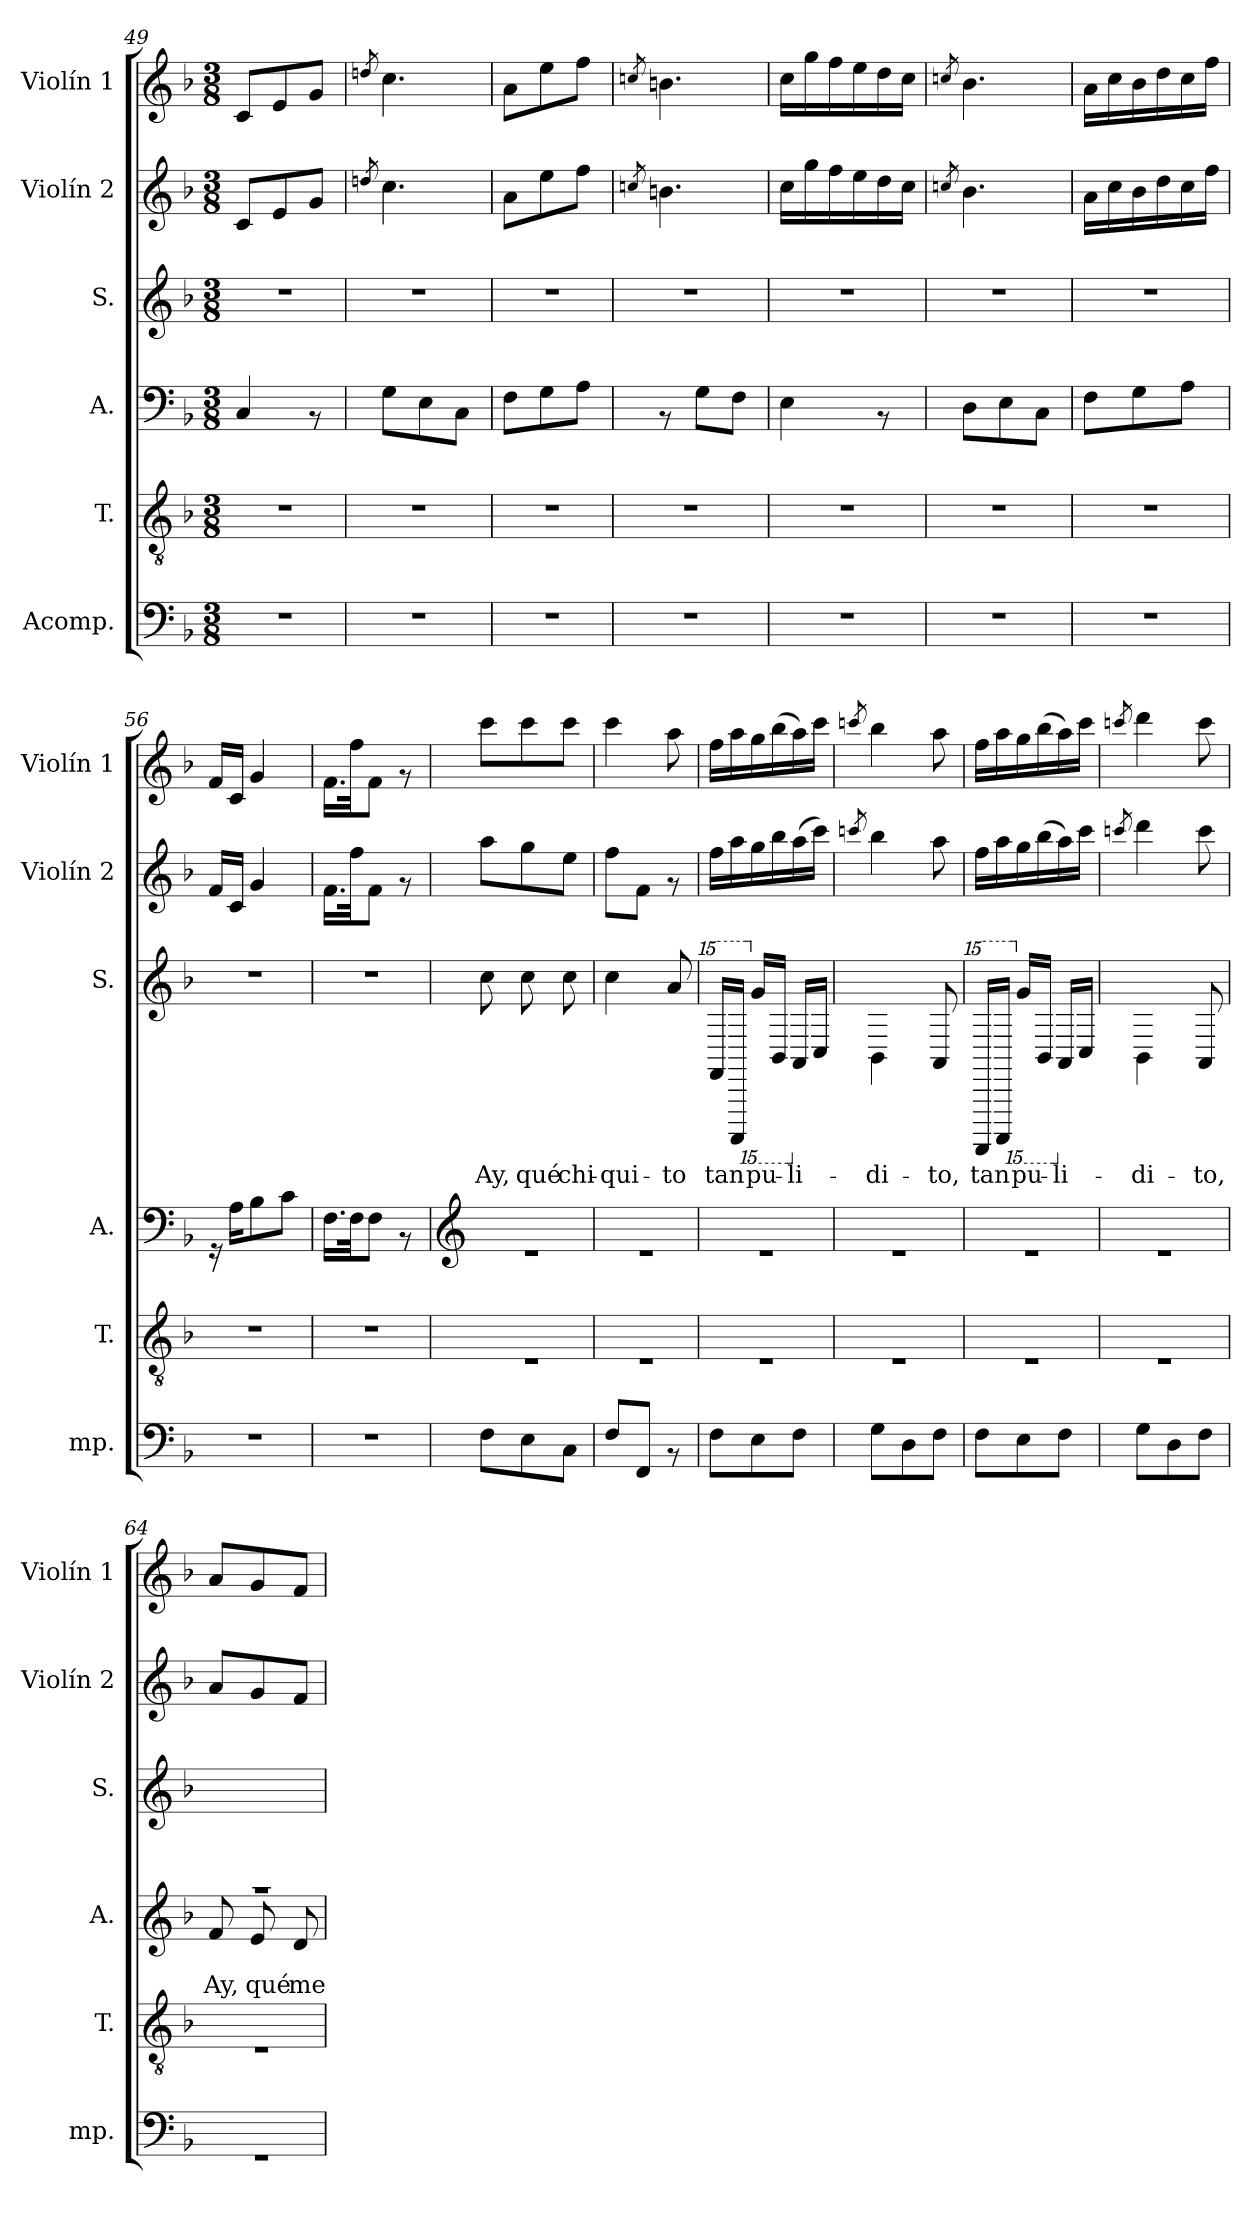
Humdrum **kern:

**kern	**kern	**kern	**text	**text	**kern	**text	**kern	**kern
*part6	*part5	*part4	*part4	*part4	*part3	*part3	*part2	*part1
*staff6	*staff5	*staff4	*staff4	*staff4	*staff3	*staff3	*staff2	*staff1
*I"Acomp.	*I"T.	*I"A.	*	*	*I"S.	*	*I"Violín 2	*I"Violín 1
*I'mp.	*I'T.	*I'A.	*	*	*I'S.	*	*I'Violín 2	*I'Violín 1
*clefF4	*clefGv2	*clefF4	*	*	*clefG2	*	*clefG2	*clefG2
*k[b-]	*k[b-]	*k[b-]	*	*	*k[b-]	*	*k[b-]	*k[b-]
*F:	*F:	*F:	*	*	*F:	*	*F:	*F:
*M3/8	*M3/8	*M3/8	*	*	*M3/8	*	*M3/8	*M3/8
=49	=49	=49	=49	=49	=49	=49	=49	=49
4.r	4.r	4C/	.	.	4.r	.	8c/L	8c/L
.	.	.	.	.	.	.	8e/	8e/
.	.	8rAA	.	.	.	.	8g/J	8g/J
=50	=50	=50	=50	=50	=50	=50	=50	=50
.	.	.	.	.	.	.	8qddn/	8qddn/
4.r	4.r	8G\L	.	.	4.r	.	4.cc\	4.cc\
.	.	8E\	.	.	.	.	.	.
.	.	8C\J	.	.	.	.	.	.
=51	=51	=51	=51	=51	=51	=51	=51	=51
4.r	4.r	8F\L	.	.	4.r	.	8a\L	8a\L
.	.	8G\	.	.	.	.	8ee\	8ee\
.	.	8A\J	.	.	.	.	8ff\J	8ff\J
!!LO:PB:g=z
=52	=52	=52	=52	=52	=52	=52	=52	=52
.	.	.	.	.	.	.	8qccn/	8qccn/
4.r	4.r	8rAA	.	.	4.r	.	4.bn\	4.bn\
.	.	8G\L	.	.	.	.	.	.
.	.	8F\J	.	.	.	.	.	.
=53	=53	=53	=53	=53	=53	=53	=53	=53
4.r	4.r	4E\	.	.	4.r	.	16cc\LL	16cc\LL
.	.	.	.	.	.	.	16gg\	16gg\
.	.	.	.	.	.	.	16ff\	16ff\
.	.	.	.	.	.	.	16ee\	16ee\
.	.	8rAA	.	.	.	.	16dd\	16dd\
.	.	.	.	.	.	.	16cc\JJ	16cc\JJ
=54	=54	=54	=54	=54	=54	=54	=54	=54
.	.	.	.	.	.	.	8qccn/	8qccn/
4.r	4.r	8D\L	.	.	4.r	.	4.b-\	4.b-\
.	.	8E\	.	.	.	.	.	.
.	.	8C\J	.	.	.	.	.	.
=55	=55	=55	=55	=55	=55	=55	=55	=55
4.r	4.r	8F\L	.	.	4.r	.	16a\LL	16a\LL
.	.	.	.	.	.	.	16cc\	16cc\
.	.	8G\	.	.	.	.	16b-\	16b-\
.	.	.	.	.	.	.	16dd\	16dd\
.	.	8A\J	.	.	.	.	16cc\	16cc\
.	.	.	.	.	.	.	16ff\JJ	16ff\JJ
=56	=56	=56	=56	=56	=56	=56	=56	=56
4.r	4.r	16rGG	.	.	4.r	.	16f/LL	16f/LL
.	.	16A\KL	.	.	.	.	16c/JJ	16c/JJ
.	.	8B-\	.	.	.	.	4g/	4g/
.	.	8c\J	.	.	.	.	.	.
=57	=57	=57	=57	=57	=57	=57	=57	=57
4.r	4.r	16.F\LL	.	.	4.r	.	16.f\LL	16.f\LL
.	.	32F\Jk	.	.	.	.	32ff\Jk	32ff\Jk
.	.	8F\J	.	.	.	.	8f\J	8f\J
.	.	8rAA	.	.	.	.	8rf	8rf
!!LO:PB:g=z
=58	=58	=58	=58	=58	=58	=58	=58	=58
*	*	*clefG2	*	*	*	*	*	*
!	!	!	!	!	!	!LO:LY:b	!	!
8F\L	4.rE	4.re	.	.	8cc\	Ay,	8aa\L	8ccc\L
!	!	!	!	!	!	!LO:LY:b	!	!
8E\	.	.	.	.	8cc\	qué	8gg\	8ccc\
!	!	!	!	!	!	!LO:LY:b	!	!
8C\J	.	.	.	.	8cc\	chi-	8ee\J	8ccc\J
=59	=59	=59	=59	=59	=59	=59	=59	=59
!	!	!	!	!	!	!LO:LY:b	!	!
8F/L	4.rE	4.re	.	.	4cc\	-qui-	8ff\L	4ccc\
8FF/J	.	.	.	.	.	.	8f\J	.
!	!	!	!	!	!	!LO:LY:b	!	!
8rAA	.	.	.	.	8a/	-to	8rf	8aa\
=60	=60	=60	=60	=60	=60	=60	=60	=60
*	*	*	*	*	*15ma	*	*	*
!	!	!	!	!	!	!LO:LY:b	!	!
8F\L	4.rE	4.re	.	.	16f/LL	tan	16ff\LL	16ff\LL
.	.	.	.	.	16AA/JJ	.	16aa\	16aa\
*	*	*	*	*	*X15ma	*	*	*
*	*	*	*	*	*15ba	*	*	*
!	!	!	!	!	!	!LO:LY:b	!	!
8E\	.	.	.	.	16GG/LL	pu-	16gg\	16gg\
.	.	.	.	.	16BBBB-/JJ	.	16bb-\	(<16bb-\
*	*	*	*	*	*X15ba	*	*	*
!	!	!	!	!	!	!LO:LY:b	!	!
8F\J	.	.	.	.	16AA/LL	-li-	(>16aa\	16aa\)
.	.	.	.	.	16C/JJ	.	16ccc\JJ)	16ccc\JJ
=61	=61	=61	=61	=61	=61	=61	=61	=61
.	.	.	.	.	.	.	8qcccn/	8qcccn/
!	!	!	!	!	!	!LO:LY:b	!	!
8G\L	4.rE	4.re	.	.	4BB-\	-di-	4bb-\	4bb-\
8D\	.	.	.	.	.	.	.	.
!	!	!	!	!	!	!LO:LY:b	!	!
8F\J	.	.	.	.	8AA/	-to,	8aa\	8aa\
=62	=62	=62	=62	=62	=62	=62	=62	=62
*	*	*	*	*	*15ma	*	*	*
!	!	!	!	!	!	!LO:LY:b	!	!
8F\L	4.rE	4.re	.	.	16FF/LL	tan	16ff\LL	16ff\LL
.	.	.	.	.	16AA/JJ	.	16aa\	16aa\
*	*	*	*	*	*X15ma	*	*	*
*	*	*	*	*	*15ba	*	*	*
!	!	!	!	!	!	!LO:LY:b	!	!
8E\	.	.	.	.	16GG/LL	pu-	16gg\	16gg\
.	.	.	.	.	16BBBB-/JJ	.	(<16bb-\	(<16bb-\
*	*	*	*	*	*X15ba	*	*	*
!	!	!	!	!	!	!LO:LY:b	!	!
8F\J	.	.	.	.	16AA/LL	-li-	16aa\)	16aa\)
.	.	.	.	.	16C/JJ	.	16ccc\JJ	16ccc\JJ
=63	=63	=63	=63	=63	=63	=63	=63	=63
.	.	.	.	.	.	.	8qcccn/	8qcccn/
!	!	!	!	!	!	!LO:LY:b	!	!
8G\L	4.rE	4.re	.	.	4BB-\	-di-	4ddd\	4ddd\
8D\	.	.	.	.	.	.	.	.
!	!	!	!	!	!	!LO:LY:b	!	!
8F\J	.	.	.	.	8AA/	-to,	8ccc\	8ccc\
!!LO:LB:g=z
=64	=64	=64	=64	=64	=64	=64	=64	=64
!	!	!	!	!LO:LY:b:rj	!	!	!	!
4.rGG	4.rE	8f/	.	Ay,	4.rEE	.	8a/L	8a/L
!	!	!	!	!LO:LY:b:rj	!	!	!	!
.	.	8e/	.	qué	.	.	8g/	8g/
!	!	!	!	!LO:LY:b:rj	!	!	!	!
.	.	8d/	.	me-	.	.	8f/J	8f/J
=	=	=	=	=	=	=	=	=
*-	*-	*-	*-	*-	*-	*-	*-	*-
